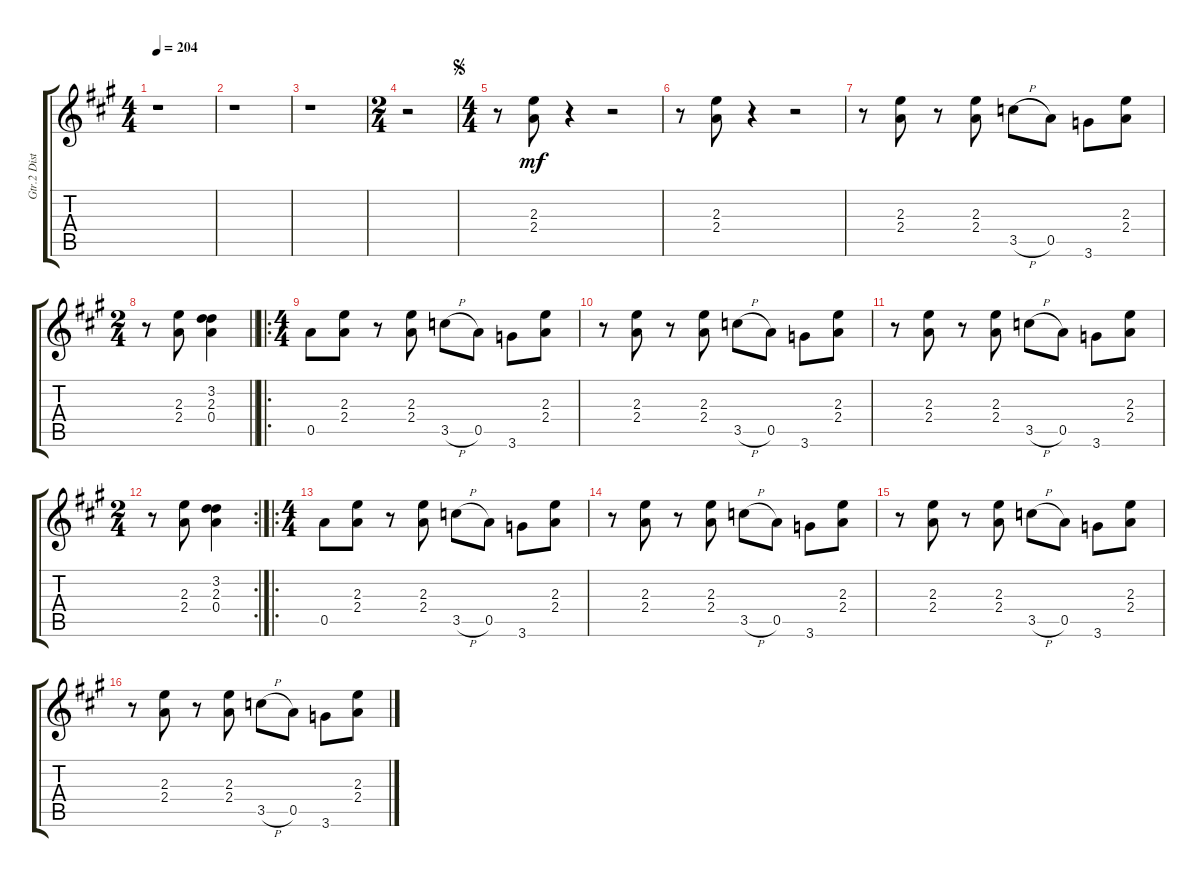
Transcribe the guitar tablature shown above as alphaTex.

\track ("Gtr.2 Distortion" "Gtr.2 Dist") {instrument distortionguitar}
\staff {score tabs}
\tuning (E4 B3 G3 D4 A3 E3) {hide}
\ts (4 4)
\tempo 204
\clef g2
\ks a
r.1{dy mf instrument distortionguitar} |
r.1 |
r.1 |
\ts (2 4)
r.2 |
\ts (4 4)
\jump segno
r.8 (2.3 2.4).8 r.4 r.2 |
r.8 (2.3 2.4).8 r.4 r.2 |
r.8 (2.3 2.4).8 r.8 (2.3 2.4).8 3.5{h}.8 0.5.8 3.6.8 (2.3 2.4).8 |
\ts (2 4)
\barLineRight lightlight
r.8 (2.3 2.4).8 (3.2 2.3 0.4).4 |
\ro
\ts (4 4)
0.5.8 (2.3 2.4).8 r.8 (2.3 2.4).8 3.5{h}.8 0.5.8 3.6.8 (2.3 2.4).8 |
r.8 (2.3 2.4).8 r.8 (2.3 2.4).8 3.5{h}.8 0.5.8 3.6.8 (2.3 2.4).8 |
r.8 (2.3 2.4).8 r.8 (2.3 2.4).8 3.5{h}.8 0.5.8 3.6.8 (2.3 2.4).8 |
\rc 2
\ts (2 4)
r.8 (2.3 2.4).8 (3.2 2.3 0.4).4 |
\ro
\ts (4 4)
0.5.8 (2.3 2.4).8 r.8 (2.3 2.4).8 3.5{h}.8 0.5.8 3.6.8 (2.3 2.4).8 |
r.8 (2.3 2.4).8 r.8 (2.3 2.4).8 3.5{h}.8 0.5.8 3.6.8 (2.3 2.4).8 |
r.8 (2.3 2.4).8 r.8 (2.3 2.4).8 3.5{h}.8 0.5.8 3.6.8 (2.3 2.4).8 |
r.8 (2.3 2.4).8 r.8 (2.3 2.4).8 3.5{h}.8 0.5.8 3.6.8 (2.3 2.4).8
